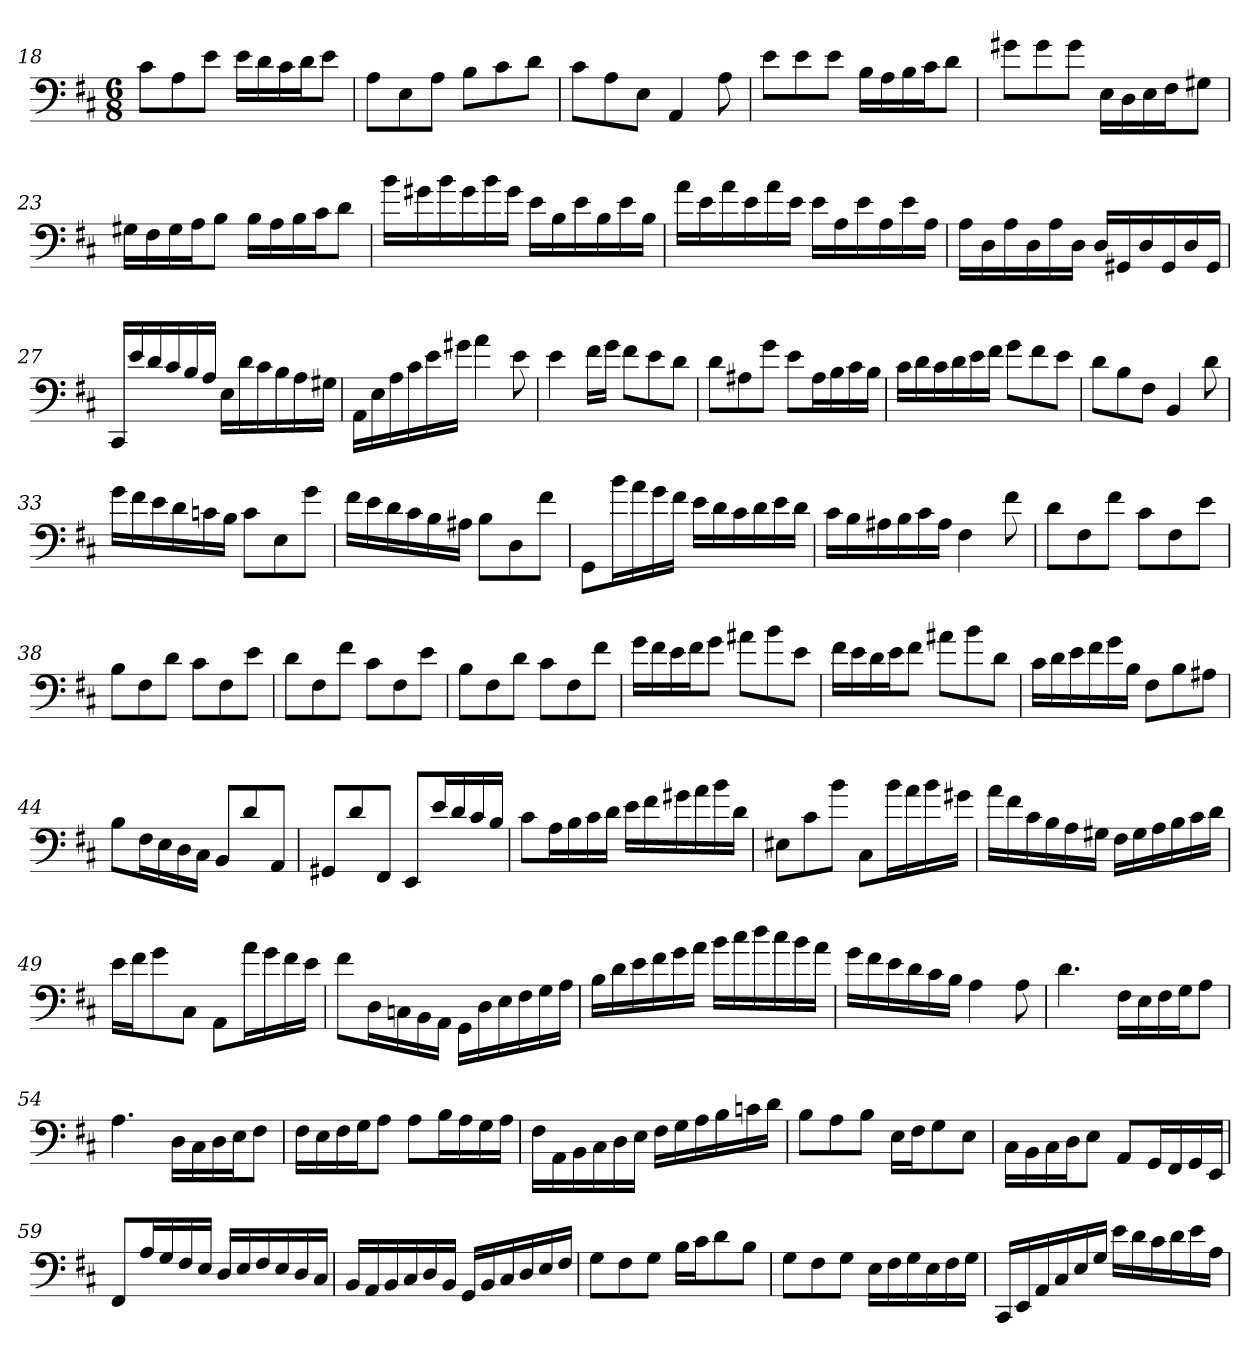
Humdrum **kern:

**kern
*part1
*staff1
*clefF4
*k[f#c#]
*D:
*M6/8
=18
8c#\L
8A\
8e\J
16e\LL
16d\
16c#\
16d\J
8e\J
=19
8A\L
8E\
8A\J
8B\L
8c#\
8d\J
=20
8c#\L
8A\
8E\J
4AA
8A
=21
8e\L
8e\
8e\J
16B\LL
16A\
16B\
16c#\J
8d\J
=22
8g#X\L
8g#\
8g#\J
16E\LL
16D\
16E\
16F#\J
8G#X\J
=23
16G#X\LL
16F#\
16G#\
16A\J
8B\J
16B\LL
16A\
16B\
16c#\J
8d\J
=24
16b\LL
16g#X\
16b\
16g#\
16b\
16g#\JJ
16e\LL
16B\
16e\
16B\
16e\
16B\JJ
=25
16a\LL
16e\
16a\
16e\
16a\
16e\JJ
16e\LL
16A\
16e\
16A\
16e\
16A\JJ
=26
16A\LL
16D\
16A\
16D\
16A\
16D\JJ
16D/LL
16GG#X/
16D/
16GG#/
16D/
16GG#/JJ
=27
16CC#/LL
16e/
16d/
16c#/
16B/
16A/JJ
16E\LL
16d\
16c#\
16B\
16A\
16G#X\JJ
=28
16AA\LL
16E\
16A\
16c#\
16e\
16g#X\JJ
4a
8e
=29
4e
16f#\LL
16g\JJ
8f#\L
8e\
8d\J
=30
8d\L
8A#X\
8g\J
8e\L
16A#\L
16B\
16c#\
16B\JJ
=31
16c#\LL
16d\
16c#\
16d\
16e\
16f#\JJ
8g\L
8f#\
8e\J
=32
8d\L
8B\
8F#\J
4BB
8d
=33
16g\LL
16f#\
16e\
16d\
16cn\
16B\JJ
8c\L
8E\
8g\J
=34
16f#\LL
16e\
16d\
16c#\
16B\
16A#X\JJ
8B\L
8D\
8f#\J
=35
8GG\L
16b\L
16a\
16g\
16f#\JJ
16e\LL
16d\
16c#\
16d\
16e\
16d\JJ
=36
16c#\LL
16B\
16A#X\
16B\
16c#\
16A#\JJ
4F#
8f#
=37
8d\L
8F#\
8f#\J
8c#\L
8F#\
8e\J
=38
8B\L
8F#\
8d\J
8c#\L
8F#\
8e\J
=39
8d\L
8F#\
8f#\J
8c#\L
8F#\
8e\J
=40
8B\L
8F#\
8d\J
8c#\L
8F#\
8f#\J
=41
16g\LL
16f#\
16e\
16f#\J
8g\J
8a#X\L
8b\
8e\J
=42
16f#\LL
16e\
16d\
16e\J
8f#\J
8a#X\L
8b\
8d\J
=43
16c#\LL
16d\
16e\
16f#\
16g\
16B\JJ
8F#\L
8B\
8A#X\J
=44
8B\L
16F#\L
16E\
16D\
16C#\JJ
8BB/L
8d/
8AA/J
=45
8GG#X/L
8d/
8FF#/J
8EE/L
16e/L
16d/
16c#/
16B/JJ
=46
8c#\L
16A\L
16B\
16c#\
16d\JJ
16e\LL
16f#\
16g#X\
16a\
16b\
16d\JJ
=47
8E#X\L
8c#\
8b\J
8C#\L
16b\L
16a\
16b\
16g#X\JJ
=48
16a\LL
16f#\
16c#\
16B\
16A\
16G#X\JJ
16F#\LL
16G#\
16A\
16B\
16c#\
16d\JJ
=49
16e\LL
16f#\J
8g\
8C#\J
8AA\L
16a\L
16g\
16f#\
16e\JJ
=50
8f#\L
16D\L
16Cn\
16BB\
16AA\JJ
16GG\LL
16D\
16E\
16F#\
16G\
16A\JJ
=51
16B\LL
16d\
16e\
16f#\
16g\
16a\JJ
16b\LL
16cc#\
16dd\
16cc#\
16b\
16a\JJ
=52
16g\LL
16f#\
16e\
16d\
16c#\
16B\JJ
4A
8A
=53
4.d
16F#\LL
16E\
16F#\
16G\J
8A\J
=54
4.A
16D\LL
16C#\
16D\
16E\J
8F#\J
=55
16F#\LL
16E\
16F#\
16G\J
8A\J
8A\L
16B\L
16A\
16G\
16A\JJ
=56
16F#\LL
16AA\
16BB\
16C#\
16D\
16E\JJ
16F#\LL
16G\
16A\
16B\
16cn\
16d\JJ
=57
8B\L
8A\
8B\J
16E\LL
16F#\J
8G\
8E\J
=58
16C#\LL
16BB\
16C#\
16D\J
8E\J
8AA/L
16GG/L
16FF#/
16GG/
16EE/JJ
=59
8FF#/L
16A/L
16G/
16F#/
16E/JJ
16D/LL
16E/
16F#/
16E/
16D/
16C#/JJ
=60
16BB/LL
16AA/
16BB/
16C#/
16D/
16BB/JJ
16GG/LL
16BB/
16C#/
16D/
16E/
16F#/JJ
=61
8G\L
8F#\
8G\J
16B\LL
16c#\J
8d\
8B\J
=62
8G\L
8F#\
8G\J
16E\LL
16F#\
16G\
16E\
16F#\
16G\JJ
=63
16CC#/LL
16EE/
16AA/
16C#/
16E/
16G/JJ
16e\LL
16d\
16c#\
16d\
16e\
16A\JJ
=
*-
